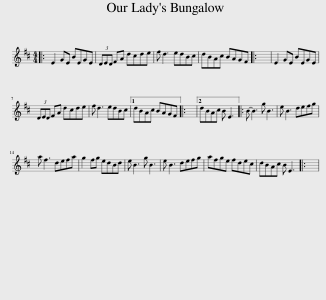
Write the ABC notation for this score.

X:1
L:1/8
M:4/4
I:linebreak $
K:D
V:1 treble
V:1
|: E2 GE BEGE | (3DED FA dcde | f d3 edBc | dBAc BAGF |: x8 | %5
 E2 GE BEGE |$ (3DED FA dcde | f d3 edBc |1 dBAc BAGF |: x8 |2 %10
 dBAc B E3 |: B- B3 g B3 | e B3 defg |$ a f3 defa | g2 fg edBd | %15
 e B3 g B3 | e B3 defg | afge fdec | dBAc B E3 |: x8 | %20
